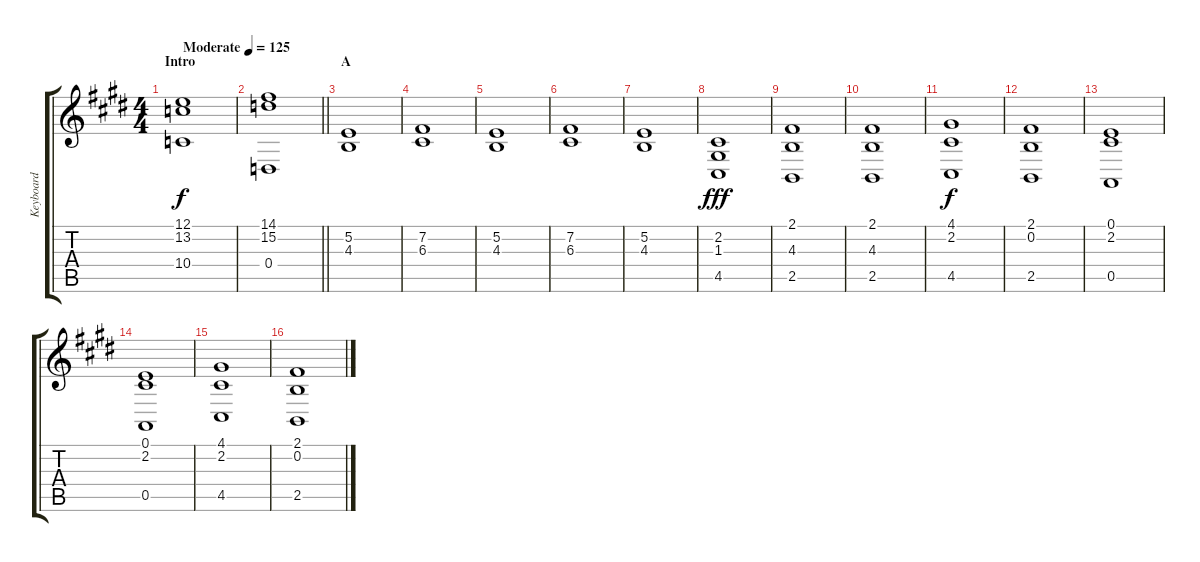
\track ("Keyboard" "Keyboard") {instrument pad4choir}
\staff {score tabs}
\tuning (E4 B3 G3 D3 A2 E2) {hide}
\ts (4 4)
\section ("" "Intro")
\tempo (125 "Moderate")
\clef g2
\ks e
(12.1 13.2 10.4).1{dy f instrument pad4choir} |
\barLineRight lightlight
(14.1 15.2 0.4).1 |
\section ("" "A")
(5.2 4.3).1 |
(7.2 6.3).1 |
(5.2 4.3).1 |
(7.2 6.3).1 |
(5.2 4.3).1 |
(2.2 1.3 4.5).1{dy fff} |
(2.1 4.3 2.5).1 |
(2.1 4.3 2.5).1 |
(4.1 2.2 4.5).1{dy f} |
(2.1 0.2 2.5).1 |
(0.1 2.2 0.5).1 |
(0.1 2.2 0.5).1 |
(4.1 2.2 4.5).1 |
(2.1 0.2 2.5).1
